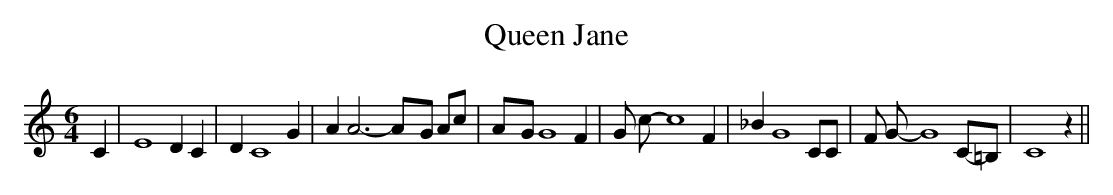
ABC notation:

X:1
T:Queen Jane
M:6/4
L:1/8
K:C
 C2| E8 D2 C2| D2 C8 G2| A2 A6-A-G Ac|A-G G8 F2| G c- c8 F2| _B2 G8 CC|\
 F G- G8C-=B,| C8 z2||
